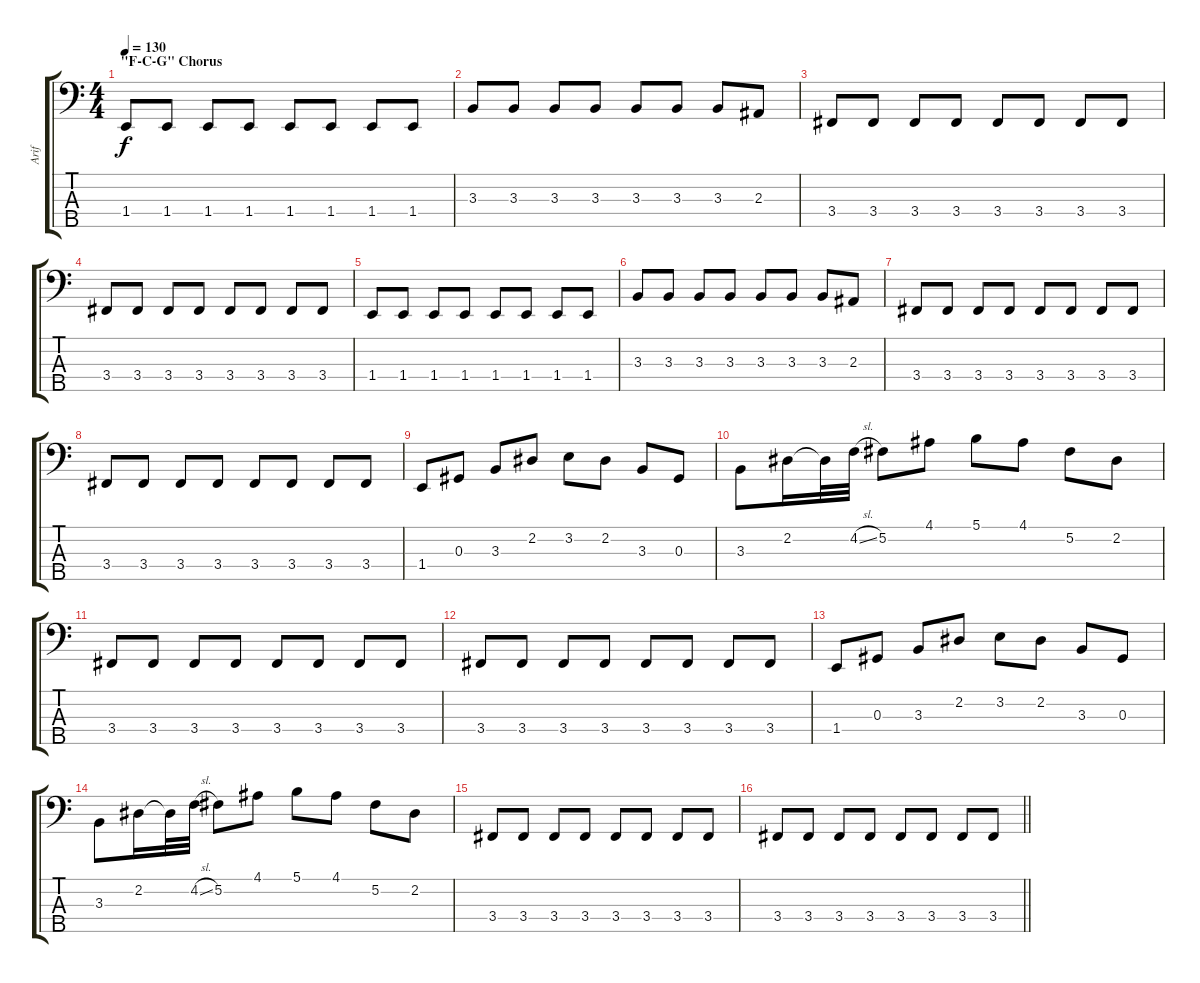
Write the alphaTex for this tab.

\track ("Arif" "Arif") {instrument electricbassfinger}
\staff {score tabs}
\tuning (Gb2 Db2 Ab1 Eb1 Bb0) {hide}
\ts (4 4)
\section ("" "\"F-C-G\" Chorus")
\tempo 130
\clef f4
\ks c
1.4.8{dy f} 1.4.8 1.4.8 1.4.8 1.4.8 1.4.8 1.4.8 1.4.8 |
3.3.8 3.3.8 3.3.8 3.3.8 3.3.8 3.3.8 3.3.8 2.3.8 |
3.4.8 3.4.8 3.4.8 3.4.8 3.4.8 3.4.8 3.4.8 3.4.8 |
3.4.8 3.4.8 3.4.8 3.4.8 3.4.8 3.4.8 3.4.8 3.4.8 |
1.4.8 1.4.8 1.4.8 1.4.8 1.4.8 1.4.8 1.4.8 1.4.8 |
3.3.8 3.3.8 3.3.8 3.3.8 3.3.8 3.3.8 3.3.8 2.3.8 |
3.4.8 3.4.8 3.4.8 3.4.8 3.4.8 3.4.8 3.4.8 3.4.8 |
3.4.8 3.4.8 3.4.8 3.4.8 3.4.8 3.4.8 3.4.8 3.4.8 |
1.4.8 0.3.8 3.3.8 2.2.8 3.2.8 2.2.8 3.3.8 0.3.8 |
3.3.8 2.2.16 2.2{t}.32 4.2{sl}.32 5.2.8 4.1.8 5.1.8 4.1.8 5.2.8 2.2.8 |
3.4.8 3.4.8 3.4.8 3.4.8 3.4.8 3.4.8 3.4.8 3.4.8 |
3.4.8 3.4.8 3.4.8 3.4.8 3.4.8 3.4.8 3.4.8 3.4.8 |
1.4.8 0.3.8 3.3.8 2.2.8 3.2.8 2.2.8 3.3.8 0.3.8 |
3.3.8 2.2.16 2.2{t}.32 4.2{sl}.32 5.2.8 4.1.8 5.1.8 4.1.8 5.2.8 2.2.8 |
3.4.8 3.4.8 3.4.8 3.4.8 3.4.8 3.4.8 3.4.8 3.4.8 |
\barLineRight lightlight
3.4.8 3.4.8 3.4.8 3.4.8 3.4.8 3.4.8 3.4.8 3.4.8
